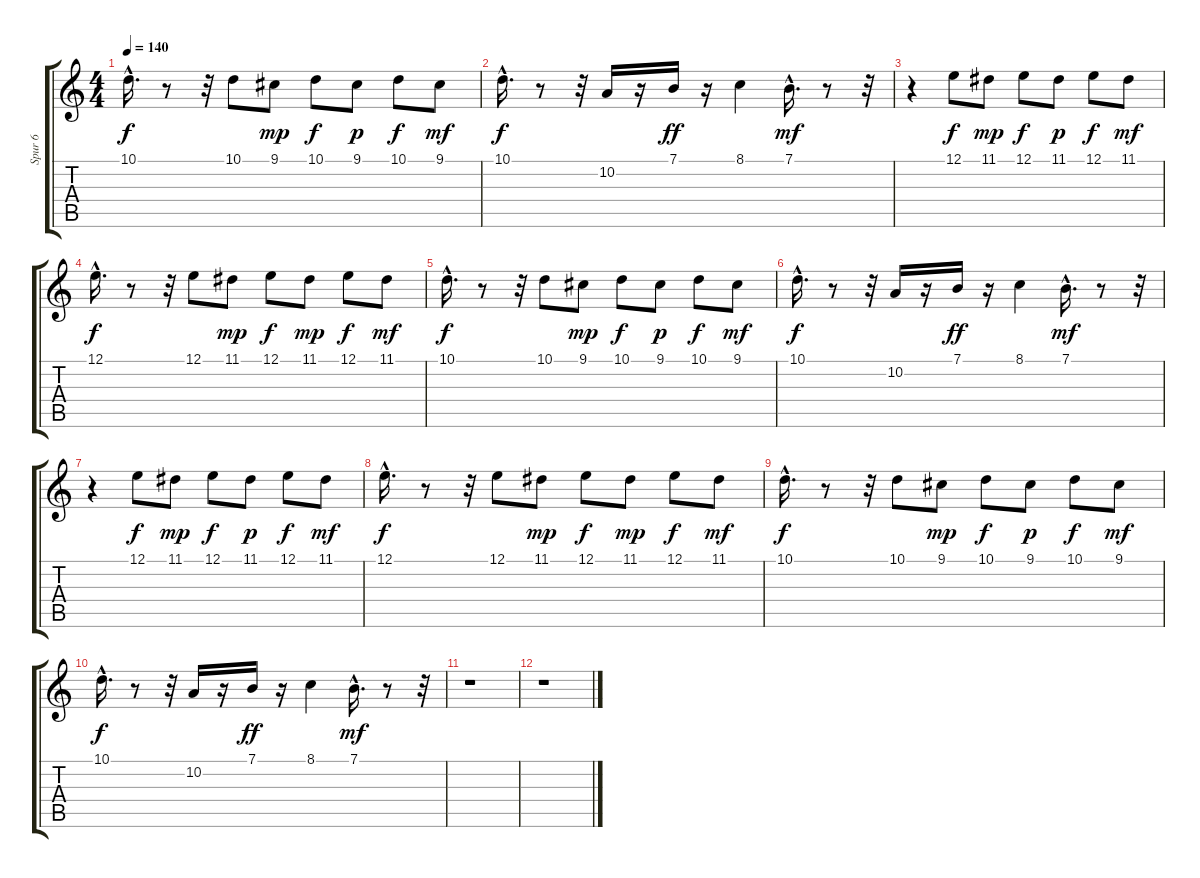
\track ("Spur 6" "Spur 6") {instrument stringensemble1}
\staff {score tabs}
\tuning (E4 B3 G3 D3 A2 E2) {hide}
\ts (4 4)
\tempo 140
\clef g2
\ks c
10.1{hac}.16{d dy f} r.8 r.32 10.1.8 9.1.8{dy mp} 10.1.8{dy f} 9.1.8{dy p} 10.1.8{dy f} 9.1.8{dy mf} |
10.1{hac}.16{d dy f} r.8 r.32 10.2.16 r.16 7.1.16{dy ff} r.16 8.1.4 7.1{hac}.16{d dy mf} r.8 r.32 |
r.4 12.1.8{dy f} 11.1.8{dy mp} 12.1.8{dy f} 11.1.8{dy p} 12.1.8{dy f} 11.1.8{dy mf} |
12.1{hac}.16{d dy f} r.8 r.32 12.1.8 11.1.8{dy mp} 12.1.8{dy f} 11.1.8{dy mp} 12.1.8{dy f} 11.1.8{dy mf} |
10.1{hac}.16{d dy f} r.8 r.32 10.1.8 9.1.8{dy mp} 10.1.8{dy f} 9.1.8{dy p} 10.1.8{dy f} 9.1.8{dy mf} |
10.1{hac}.16{d dy f} r.8 r.32 10.2.16 r.16 7.1.16{dy ff} r.16 8.1.4 7.1{hac}.16{d dy mf} r.8 r.32 |
r.4 12.1.8{dy f} 11.1.8{dy mp} 12.1.8{dy f} 11.1.8{dy p} 12.1.8{dy f} 11.1.8{dy mf} |
12.1{hac}.16{d dy f} r.8 r.32 12.1.8 11.1.8{dy mp} 12.1.8{dy f} 11.1.8{dy mp} 12.1.8{dy f} 11.1.8{dy mf} |
10.1{hac}.16{d dy f} r.8 r.32 10.1.8 9.1.8{dy mp} 10.1.8{dy f} 9.1.8{dy p} 10.1.8{dy f} 9.1.8{dy mf} |
10.1{hac}.16{d dy f} r.8 r.32 10.2.16 r.16 7.1.16{dy ff} r.16 8.1.4 7.1{hac}.16{d dy mf} r.8 r.32 |
r.1 |
r.1
